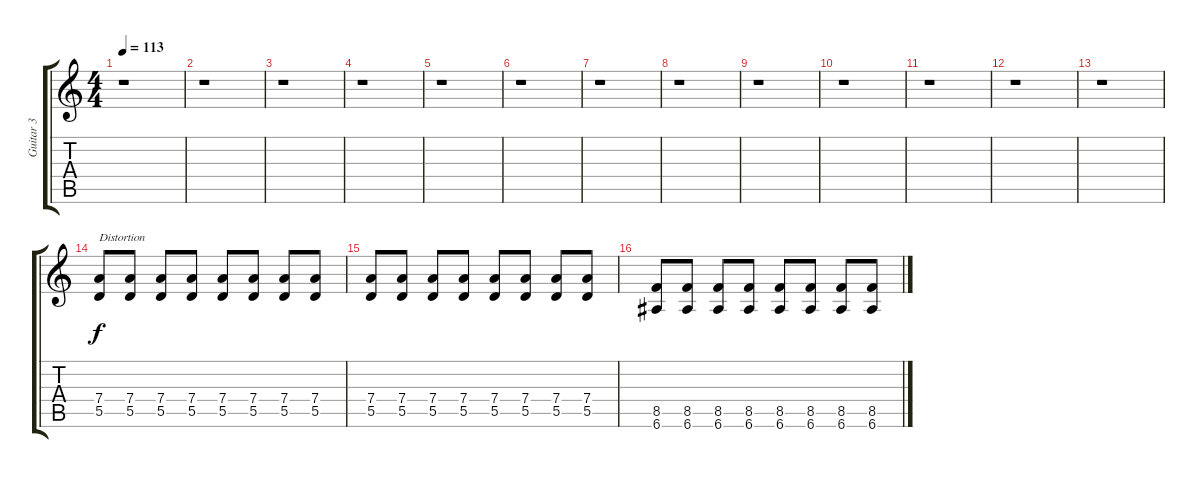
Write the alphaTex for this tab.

\track ("Guitar 3" "Guitar 3") {instrument electricguitarclean}
\staff {score tabs}
\tuning (E4 B3 G3 D3 A2 E2) {hide}
\ts (4 4)
\tempo 113
\clef g2
\ks c
r.1{dy f} |
r.1 |
r.1 |
r.1 |
r.1 |
r.1 |
r.1 |
r.1 |
r.1 |
r.1 |
r.1 |
r.1 |
r.1 |
(7.4 5.5).8{txt "Distortion" volume 13 instrument distortionguitar} (7.4 5.5).8 (7.4 5.5).8 (7.4 5.5).8 (7.4 5.5).8 (7.4 5.5).8 (7.4 5.5).8 (7.4 5.5).8 |
(7.4 5.5).8 (7.4 5.5).8 (7.4 5.5).8 (7.4 5.5).8 (7.4 5.5).8 (7.4 5.5).8 (7.4 5.5).8 (7.4 5.5).8 |
(8.5 6.6).8 (8.5 6.6).8 (8.5 6.6).8 (8.5 6.6).8 (8.5 6.6).8 (8.5 6.6).8 (8.5 6.6).8 (8.5 6.6).8
